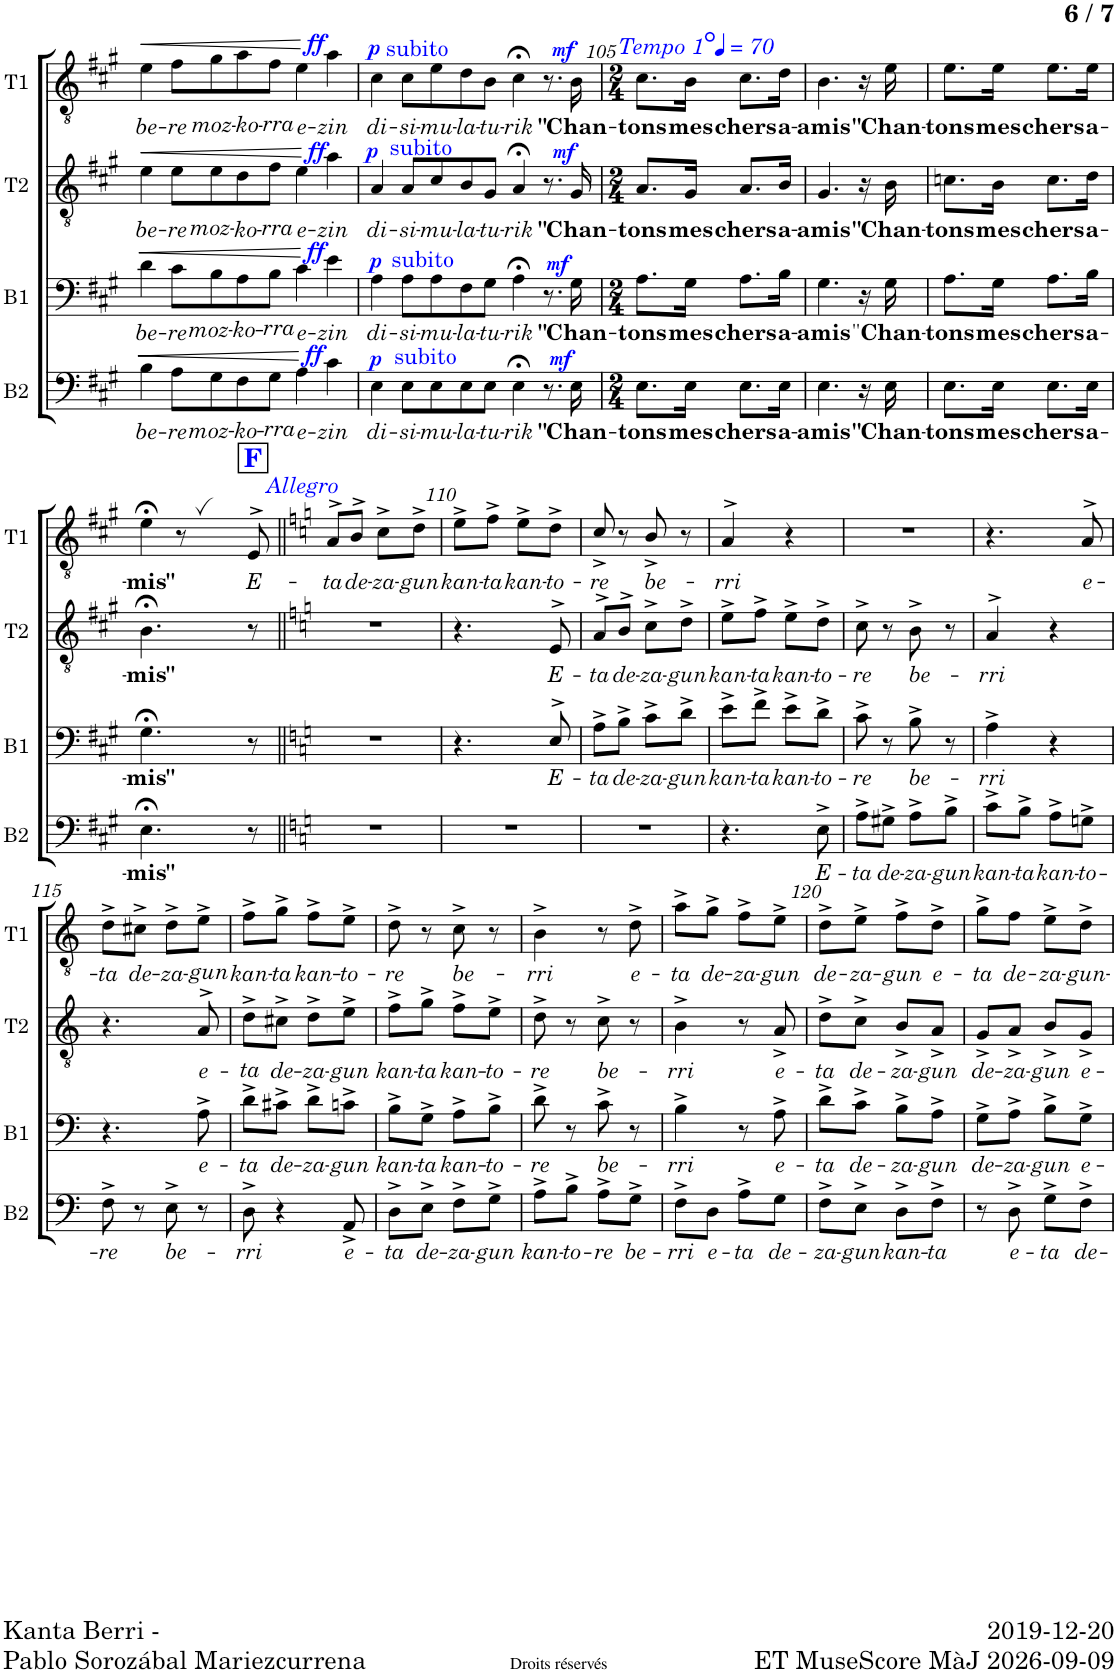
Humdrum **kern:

**kern	**text	**dynam	**kern	**text	**dynam	**kern	**text	**dynam	**kern	**text	**dynam
*part4	*part4	*part4	*part3	*part3	*part3	*part2	*part2	*part2	*part1	*part1	*part1
*staff4	*staff4	*staff4	*staff3	*staff3	*staff3	*staff2	*staff2	*staff2	*staff1	*staff1	*staff1
*I"Basse	*	*	*I"Baryton	*	*	*I"Ténor 2	*	*	*I"Ténor 1	*	*
*I'B2	*	*	*I'B1	*	*	*I'T2	*	*	*I'T1	*	*
!!LO:PB:g=z
*clefF4	*	*	*clefF4	*	*	*clefGv2	*	*	*clefGv2	*	*
*k[f#c#g#]	*	*	*k[f#c#g#]	*	*	*k[f#c#g#]	*	*	*k[f#c#g#]	*	*
*M5/4	*	*	*M5/4	*	*	*M5/4	*	*	*M5/4	*	*
=103	=103	=103	=103	=103	=103	=103	=103	=103	=103	=103	=103
!	!LO:LY:b	!LO:HP:b	!	!LO:LY:b	!LO:HP:b	!	!LO:LY:b	!LO:HP:b	!	!LO:LY:b	!LO:HP:b
4B\	be-	<	4d\	be-	<	4e\	be-	<	4e\	be-	<
!	!LO:LY:b	!	!	!LO:LY:b	!	!	!LO:LY:b	!	!	!LO:LY:b	!
8A\L	-re	.	8c#\L	-re	.	8e\L	-re	.	8f#\L	-re	.
!	!LO:LY:b	!	!	!LO:LY:b	!	!	!LO:LY:b	!	!	!LO:LY:b	!
8G#\	moz-	.	8B\	moz-	.	8e\	moz-	.	8g#\	moz-	.
!	!LO:LY:b	!	!	!LO:LY:b	!	!	!LO:LY:b	!	!	!LO:LY:b	!
8F#\	-ko-	.	8A\	-ko-	.	8d\	-ko-	.	8a\	-ko-	.
!	!LO:LY:b	!	!	!LO:LY:b	!	!	!LO:LY:b	!	!	!LO:LY:b	!
8G#\J	-rra	.	8B\J	-rra	.	8f#\J	-rra	.	8f#\J	-rra	.
!	!LO:LY:b	!	!	!LO:LY:b	!	!	!LO:LY:b	!	!	!LO:LY:b	!
4A\	e-	.	4c#\	e-	.	4e\	e-	.	4e\	e-	.
!	!LO:LY:b	!LO:DY:n=1:a	!	!LO:LY:b	!LO:DY:n=1:a	!	!LO:LY:b	!LO:DY:n=1:a	!	!LO:LY:b	!LO:DY:n=1:a
4c#\	-zin	[ ff	4e\	-zin	[ ff	4a\	-zin	[ ff	4a\	-zin	[ ff
=104	=104	=104	=104	=104	=104	=104	=104	=104	=104	=104	=104
!	!	!	!	!	!	!	!	!	!LO:TX:a:color=#0000FF:t=subito	!	!
!	!LO:LY:b	!LO:DY:a	!	!LO:LY:b	!LO:DY:a	!	!LO:LY:b	!LO:DY:a	!	!LO:LY:b	!LO:DY:a
4E\	di-	p	4A\	di-	p	4A/	di-	p	4c#\	di-	p
!	!	!	!	!	!	!LO:TX:a:color=#0000FF:t=subito	!	!	!	!	!
!	!	!	!LO:TX:a:color=#0000FF:t=subito	!	!	!	!	!	!	!	!
!LO:TX:a:color=#0000FF:t=subito	!	!	!	!	!	!	!	!	!	!	!
!	!LO:LY:b	!	!	!LO:LY:b	!	!	!LO:LY:b	!	!	!LO:LY:b	!
8E\L	-si-	.	8A\L	-si-	.	8A/L	-si-	.	8c#\L	-si-	.
!	!LO:LY:b	!	!	!LO:LY:b	!	!	!LO:LY:b	!	!	!LO:LY:b	!
8E\	-mu-	.	8A\	-mu-	.	8c#/	-mu-	.	8e\	-mu-	.
!	!LO:LY:b	!	!	!LO:LY:b	!	!	!LO:LY:b	!	!	!LO:LY:b	!
8E\	-la-	.	8F#\	-la-	.	8B/	-la-	.	8d\	-la-	.
!	!LO:LY:b	!	!	!LO:LY:b	!	!	!LO:LY:b	!	!	!LO:LY:b	!
8E\J	-tu-	.	8G#\J	-tu-	.	8G#/J	-tu-	.	8B\J	-tu-	.
!	!LO:LY:b	!	!	!LO:LY:b	!	!	!LO:LY:b	!	!	!LO:LY:b	!
4E;<\	-rik	.	4A;<\	-rik	.	4A;</	-rik	.	4c#;<\	-rik	.
8.r	.	.	8.r	.	.	8.r	.	.	8.r	.	.
!	!LO:LY:b	!LO:DY:a	!	!LO:LY:b	!LO:DY:a	!	!LO:LY:b	!LO:DY:a	!	!LO:LY:b	!LO:DY:a
16E\	"Chan-	mf	16G#\	"Chan-	mf	16G#/	"Chan-	mf	16B\	"Chan-	mf
=105	=105	=105	=105	=105	=105	=105	=105	=105	=105	=105	=105
*M2/4	*	*	*M2/4	*	*	*M2/4	*	*	*M2/4	*	*
!	!	!	!	!	!	!	!	!	!LO:TX:a:i:color=#0000FF:t=Tempo 1	!	!
!	!LO:LY:b	!	!	!LO:LY:b	!	!	!LO:LY:b	!	!	!LO:LY:b	!
8.E\L	-tons	.	8.A\L	-tons	.	8.A/L	-tons	.	8.c#\L	-tons	.
*	*	*	*	*	*	*	*	*	*MM70	*	*
!	!LO:LY:b	!	!	!LO:LY:b	!	!	!LO:LY:b	!	!	!LO:LY:b	!
16E\Jk	mes	.	16G#\Jk	mes	.	16G#/Jk	mes	.	16B\Jk	mes	.
!	!LO:LY:b	!	!	!LO:LY:b	!	!	!LO:LY:b	!	!	!LO:LY:b	!
8.E\L	chers	.	8.A\L	chers	.	8.A/L	chers	.	8.c#\L	chers	.
!	!LO:LY:b	!	!	!LO:LY:b	!	!	!LO:LY:b	!	!	!LO:LY:b	!
16E\Jk	a-	.	16B\Jk	a-	.	16B/Jk	a-	.	16d\Jk	a-	.
=106	=106	=106	=106	=106	=106	=106	=106	=106	=106	=106	=106
!	!LO:LY:b	!	!	!LO:LY:b	!	!	!LO:LY:b	!	!	!LO:LY:b	!
4.E\	-amis	.	4.G#\	-amis	.	4.G#/	-amis	.	4.B\	-amis	.
16r	.	.	16r	.	.	16r	.	.	16r	.	.
!	!LO:LY:b	!	!	!LO:LY:b	!	!	!LO:LY:b	!	!	!LO:LY:b	!
16E\	"Chan-	.	16G#\	" Chan	.	16B\	"Chan-	.	16e\	"Chan-	.
=107	=107	=107	=107	=107	=107	=107	=107	=107	=107	=107	=107
!	!LO:LY:b	!	!	!LO:LY:b	!	!	!LO:LY:b	!	!	!LO:LY:b	!
8.E\L	-tons	.	8.A\L	-tons	.	8.cn\L	-tons	.	8.e\L	-tons	.
!	!LO:LY:b	!	!	!LO:LY:b	!	!	!LO:LY:b	!	!	!LO:LY:b	!
16E\Jk	mes	.	16G#\Jk	mes	.	16B\Jk	mes	.	16e\Jk	mes	.
!	!LO:LY:b	!	!	!LO:LY:b	!	!	!LO:LY:b	!	!	!LO:LY:b	!
8.E\L	chers	.	8.A\L	chers	.	8.c\L	chers	.	8.e\L	chers	.
!	!LO:LY:b	!	!	!LO:LY:b	!	!	!LO:LY:b	!	!	!LO:LY:b	!
16E\Jk	a-	.	16B\Jk	a-	.	16d\Jk	a-	.	16e\Jk	a-	.
!!LO:LB:g=z
!!LO:REH:place=s1:a:B:cj:color=#0000FF:fs=14:t=F:qo=1.5
=108	=108	=108	=108	=108	=108	=108	=108	=108	=108	=108	=108
!	!LO:LY:b	!	!	!LO:LY:b	!	!	!LO:LY:b	!	!	!LO:LY:b	!
4.E;<\	-mis"	.	4.G#;<\	-mis"	.	4.B;<\	-mis"	.	4e;<\	-mis"	.
.	.	.	.	.	.	.	.	.	8r	.	.
!	!	!	!	!	!	!	!	!	!	!LO:LY:b	!
8r	.	.	8r	.	.	8r	.	.	8E^>/	E-	.
!	!	!	!	!	!	!	!	!	!LO:TX:a:i:color=#0000FF:t=Allegro	!	!
=109||	=109||	=109||	=109||	=109||	=109||	=109||	=109||	=109||	=109||	=109||	=109||
*k[]	*	*	*k[]	*	*	*k[]	*	*	*k[]	*	*
!	!	!	!	!	!	!	!	!	!	!LO:LY:b	!
2r	.	.	2r	.	.	2r	.	.	8A^>/L	-ta	.
!	!	!	!	!	!	!	!	!	!	!LO:LY:b	!
.	.	.	.	.	.	.	.	.	8B^>/J	de-	.
!	!	!	!	!	!	!	!	!	!	!LO:LY:b	!
.	.	.	.	.	.	.	.	.	8c^\L	-za-	.
!	!	!	!	!	!	!	!	!	!	!LO:LY:b	!
.	.	.	.	.	.	.	.	.	8d^\J	-gun	.
=110	=110	=110	=110	=110	=110	=110	=110	=110	=110	=110	=110
!	!	!	!	!	!	!	!	!	!	!LO:LY:b	!
2r	.	.	4.r	.	.	4.r	.	.	8e^\L	kan-	.
!	!	!	!	!	!	!	!	!	!	!LO:LY:b	!
.	.	.	.	.	.	.	.	.	8f^\J	-ta	.
!	!	!	!	!	!	!	!	!	!	!LO:LY:b	!
.	.	.	.	.	.	.	.	.	8e^\L	kan-	.
!	!	!	!	!LO:LY:b	!	!	!LO:LY:b	!	!	!LO:LY:b	!
.	.	.	8E^>/	E-	.	8E^>/	E-	.	8d^\J	-to-	.
=111	=111	=111	=111	=111	=111	=111	=111	=111	=111	=111	=111
!	!	!	!	!LO:LY:b	!	!	!LO:LY:b	!	!	!LO:LY:b	!
2r	.	.	8A^\L	-ta	.	8A^>/L	-ta	.	8c^/	-re	.
!	!	!	!	!LO:LY:b	!	!	!LO:LY:b	!	!	!	!
.	.	.	8B^\J	de-	.	8B^>/J	de-	.	8r	.	.
!	!	!	!	!LO:LY:b	!	!	!LO:LY:b	!	!	!LO:LY:b	!
.	.	.	8c^\L	-za-	.	8c^\L	-za-	.	8B^/	be-	.
!	!	!	!	!LO:LY:b	!	!	!LO:LY:b	!	!	!	!
.	.	.	8d^\J	-gun	.	8d^\J	-gun	.	8r	.	.
=112	=112	=112	=112	=112	=112	=112	=112	=112	=112	=112	=112
!	!	!	!	!LO:LY:b	!	!	!LO:LY:b	!	!	!LO:LY:b	!
4.r	.	.	8e^\L	kan-	.	8e^\L	kan-	.	4A^>/	-rri	.
!	!	!	!	!LO:LY:b	!	!	!LO:LY:b	!	!	!	!
.	.	.	8f^\J	-ta	.	8f^\J	-ta	.	.	.	.
!	!	!	!	!LO:LY:b	!	!	!LO:LY:b	!	!	!	!
.	.	.	8e^\L	kan-	.	8e^\L	kan-	.	4r	.	.
!	!LO:LY:b	!	!	!LO:LY:b	!	!	!LO:LY:b	!	!	!	!
8E^\	E-	.	8d^\J	-to-	.	8d^\J	-to-	.	.	.	.
=113	=113	=113	=113	=113	=113	=113	=113	=113	=113	=113	=113
!	!LO:LY:b	!	!	!LO:LY:b	!	!	!LO:LY:b	!	!	!	!
8A^\L	-ta	.	8c^\	-re	.	8c^\	-re	.	2r	.	.
!	!LO:LY:b	!	!	!	!	!	!	!	!	!	!
8G#X^\J	de-	.	8r	.	.	8r	.	.	.	.	.
!	!LO:LY:b	!	!	!LO:LY:b	!	!	!LO:LY:b	!	!	!	!
8A^\L	-za-	.	8B^\	be-	.	8B^\	be-	.	.	.	.
!	!LO:LY:b	!	!	!	!	!	!	!	!	!	!
8B^\J	-gun	.	8r	.	.	8r	.	.	.	.	.
=114	=114	=114	=114	=114	=114	=114	=114	=114	=114	=114	=114
!	!LO:LY:b	!	!	!LO:LY:b	!	!	!LO:LY:b	!	!	!	!
8c^\L	kan-	.	4A^\	-rri	.	4A^>/	-rri	.	4.r	.	.
!	!LO:LY:b	!	!	!	!	!	!	!	!	!	!
8B^\J	-ta	.	.	.	.	.	.	.	.	.	.
!	!LO:LY:b	!	!	!	!	!	!	!	!	!	!
8A^\L	kan-	.	4r	.	.	4r	.	.	.	.	.
!	!LO:LY:b	!	!	!	!	!	!	!	!	!LO:LY:b	!
8Gn^\J	-to-	.	.	.	.	.	.	.	8A^>/	e-	.
!!LO:LB:g=z
=115	=115	=115	=115	=115	=115	=115	=115	=115	=115	=115	=115
!	!LO:LY:b	!	!	!	!	!	!	!	!	!LO:LY:b	!
8F^\	-re	.	4.r	.	.	4.r	.	.	8d^\L	-ta	.
!	!	!	!	!	!	!	!	!	!	!LO:LY:b	!
8r	.	.	.	.	.	.	.	.	8c#X^\J	de-	.
!	!LO:LY:b	!	!	!	!	!	!	!	!	!LO:LY:b	!
8E^\	be-	.	.	.	.	.	.	.	8d^\L	-za-	.
!	!	!	!	!LO:LY:b	!	!	!LO:LY:b	!	!	!LO:LY:b	!
8r	.	.	8A^\	e-	.	8A^>/	e-	.	8e^\J	-gun	.
=116	=116	=116	=116	=116	=116	=116	=116	=116	=116	=116	=116
!	!LO:LY:b	!	!	!LO:LY:b	!	!	!LO:LY:b	!	!	!LO:LY:b	!
8D^\	-rri	.	8d^\L	-ta	.	8d^\L	-ta	.	8f^\L	kan-	.
!	!	!	!	!LO:LY:b	!	!	!LO:LY:b	!	!	!LO:LY:b	!
4r	.	.	8c#X^\J	de-	.	8c#X^\J	de-	.	8g^\J	-ta	.
!	!	!	!	!LO:LY:b	!	!	!LO:LY:b	!	!	!LO:LY:b	!
.	.	.	8d^\L	-za-	.	8d^\L	-za-	.	8f^\L	kan-	.
!	!LO:LY:b	!	!	!LO:LY:b	!	!	!LO:LY:b	!	!	!LO:LY:b	!
8AA^/	e-	.	8cn^\J	-gun	.	8e^\J	-gun	.	8e^\J	-to-	.
=117	=117	=117	=117	=117	=117	=117	=117	=117	=117	=117	=117
!	!LO:LY:b	!	!	!LO:LY:b	!	!	!LO:LY:b	!	!	!LO:LY:b	!
8D^\L	-ta	.	8B^\L	kan-	.	8f^\L	kan-	.	8d^\	-re	.
!	!LO:LY:b	!	!	!LO:LY:b	!	!	!LO:LY:b	!	!	!	!
8E^\J	de-	.	8G^\J	-ta	.	8g^\J	-ta	.	8r	.	.
!	!LO:LY:b	!	!	!LO:LY:b	!	!	!LO:LY:b	!	!	!LO:LY:b	!
8F^\L	-za-	.	8A^\L	kan-	.	8f^\L	kan-	.	8c^\	be-	.
!	!LO:LY:b	!	!	!LO:LY:b	!	!	!LO:LY:b	!	!	!	!
8G^\J	-gun	.	8B^\J	-to-	.	8e^\J	-to-	.	8r	.	.
=118	=118	=118	=118	=118	=118	=118	=118	=118	=118	=118	=118
!	!LO:LY:b	!	!	!LO:LY:b	!	!	!LO:LY:b	!	!	!LO:LY:b	!
8A^\L	kan-	.	8d^\	-re	.	8d^\	-re	.	4B^\	-rri	.
!	!LO:LY:b	!	!	!	!	!	!	!	!	!	!
8B^\J	-to-	.	8r	.	.	8r	.	.	.	.	.
!	!LO:LY:b	!	!	!LO:LY:b	!	!	!LO:LY:b	!	!	!	!
8A^\L	-re	.	8c^\	be-	.	8c^\	be-	.	8r	.	.
!	!LO:LY:b	!	!	!	!	!	!	!	!	!LO:LY:b	!
8G^\J	be-	.	8r	.	.	8r	.	.	8d^\	e-	.
=119	=119	=119	=119	=119	=119	=119	=119	=119	=119	=119	=119
!	!LO:LY:b	!	!	!LO:LY:b	!	!	!LO:LY:b	!	!	!LO:LY:b	!
8F^\L	-rri	.	4B^\	-rri	.	4B^\	-rri	.	8a^\L	-ta	.
!	!LO:LY:b	!	!	!	!	!	!	!	!	!LO:LY:b	!
8D\J	e-	.	.	.	.	.	.	.	8g^\J	de-	.
!	!LO:LY:b	!	!	!	!	!	!	!	!	!LO:LY:b	!
8A^\L	-ta	.	8r	.	.	8r	.	.	8f^\L	-za-	.
!	!LO:LY:b	!	!	!LO:LY:b	!	!	!LO:LY:b	!	!	!LO:LY:b	!
8G\J	de-	.	8A^\	e-	.	8A^/	e-	.	8e^\J	-gun	.
=120	=120	=120	=120	=120	=120	=120	=120	=120	=120	=120	=120
!	!LO:LY:b	!	!	!LO:LY:b	!	!	!LO:LY:b	!	!	!LO:LY:b	!
8F^\L	-za-	.	8d^\L	-ta	.	8d^\L	-ta	.	8d^\L	de-	.
!	!LO:LY:b	!	!	!LO:LY:b	!	!	!LO:LY:b	!	!	!LO:LY:b	!
8E^\J	-gun	.	8c^\J	de-	.	8c^\J	de-	.	8e^\J	-za-	.
!	!LO:LY:b	!	!	!LO:LY:b	!	!	!LO:LY:b	!	!	!LO:LY:b	!
8D^\L	kan-	.	8B^\L	-za-	.	8B^/L	-za-	.	8f^\L	-gun	.
!	!LO:LY:b	!	!	!LO:LY:b	!	!	!LO:LY:b	!	!	!LO:LY:b	!
8F^\J	-ta	.	8A^\J	-gun	.	8A^/J	-gun	.	8d^\J	e-	.
=121	=121	=121	=121	=121	=121	=121	=121	=121	=121	=121	=121
!	!	!	!	!LO:LY:b	!	!	!LO:LY:b	!	!	!LO:LY:b	!
8r	.	.	8G^\L	de-	.	8G^/L	de-	.	8g^\L	-ta	.
!	!LO:LY:b	!	!	!LO:LY:b	!	!	!LO:LY:b	!	!	!LO:LY:b	!
8D^\	e-	.	8A^\J	-za-	.	8A^/J	-za-	.	8f\J	de-	.
!	!LO:LY:b	!	!	!LO:LY:b	!	!	!LO:LY:b	!	!	!LO:LY:b	!
8G^\L	-ta	.	8B^\L	-gun	.	8B^/L	-gun	.	8e^\L	-za-	.
!	!LO:LY:b	!	!	!LO:LY:b	!	!	!LO:LY:b	!	!	!LO:LY:b	!
8F^\J	de-	.	8G^\J	e-	.	8G^/J	e-	.	8d^\J	-gun-	.
=	=	=	=	=	=	=	=	=	=	=	=
*-	*-	*-	*-	*-	*-	*-	*-	*-	*-	*-	*-
